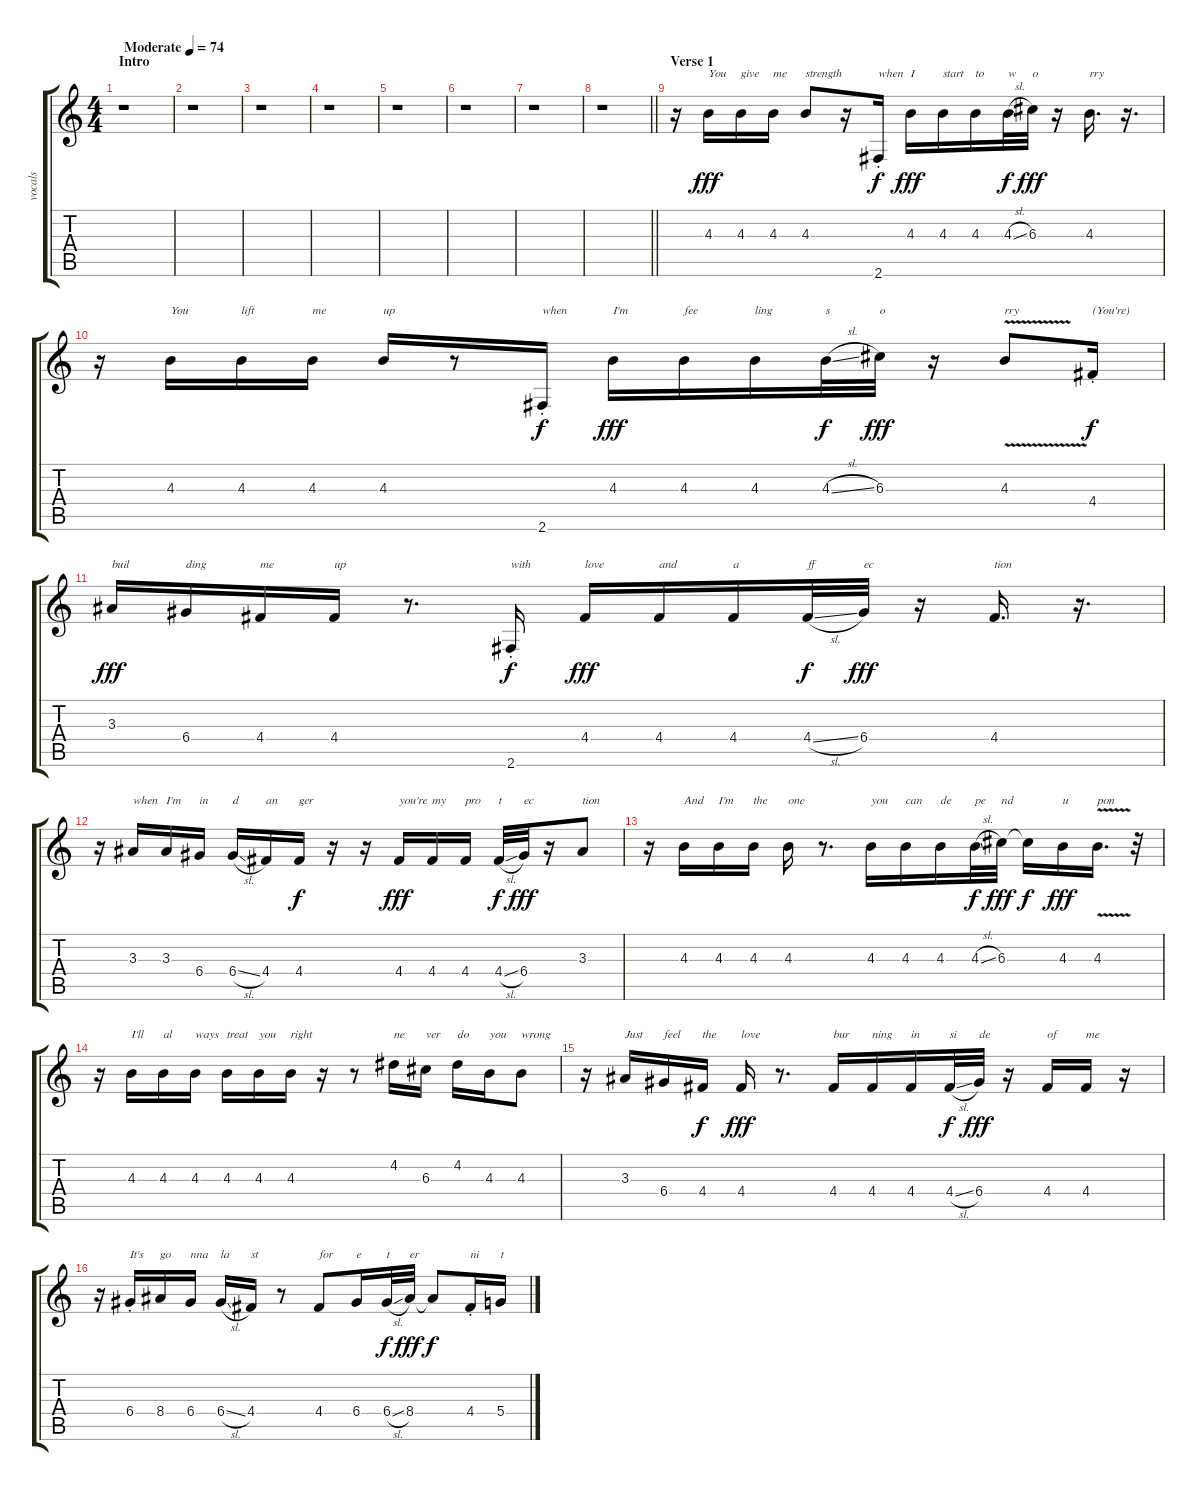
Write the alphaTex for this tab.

\track ("vocals" "vocals") {instrument electricguitarjazz}
\staff {score tabs}
\tuning (E4 B3 G3 D3 A2 E2) {hide}
\ts (4 4)
\section ("" "Intro")
\tempo (74 "Moderate")
\clef g2
\ks c
r.1{dy fff instrument electricguitarjazz} |
r.1 |
r.1 |
r.1 |
r.1 |
r.1 |
r.1 |
\barLineRight lightlight
r.1 |
\section ("" "Verse 1")
r.16 4.3.16{txt "You"} 4.3.16{txt "give"} 4.3.16{txt "me"} 4.3.8{txt "strength"} r.16 2.6{st}.16{txt "when" dy f} 4.3.16{txt "I" dy fff} 4.3.16{txt "start"} 4.3.16{txt "to"} 4.3{sl}.32{txt "w" dy f} 6.3.32{txt "o" dy fff} r.16 4.3.16{d txt "rry"} r.16{d} |
r.16 4.3.16{txt "You"} 4.3.16{txt "lift"} 4.3.16{txt "me"} 4.3.16{txt "up"} r.8 2.6{st}.16{txt "when" dy f} 4.3.16{txt "I'm" dy fff} 4.3.16{txt "fee"} 4.3.16{txt "ling"} 4.3{sl}.32{txt "s" dy f} 6.3.32{txt "o" dy fff} r.16 4.3{v}.8{txt "rry"} 4.4{st}.16{txt "(You're)" dy f} |
3.3.16{txt "buil" dy fff} 6.4.16{txt "ding"} 4.4.16{txt "me"} 4.4.16{txt "up"} r.8{d} 2.6{st}.16{txt "with" dy f} 4.4.16{txt "love" dy fff} 4.4.16{txt "and"} 4.4.16{txt "a"} 4.4{sl}.32{txt "ff" dy f} 6.4.32{txt "ec" dy fff} r.16 4.4.16{d txt "tion"} r.16{d} |
r.16 3.3.16{txt "when"} 3.3.16{txt "I'm"} 6.4.16{txt "in"} 6.4{sl}.16{txt "d"} 4.4.16{txt "an"} 4.4.16{txt "ger" dy f} r.16 r.16 4.4.16{txt "you're" dy fff} 4.4.16{txt "my"} 4.4.16{txt "pro"} 4.4{sl}.32{txt "t" dy f} 6.4.32{txt "ec" dy fff} r.16 3.3.8{txt "tion"} |
r.16 4.3.16{txt "And"} 4.3.16{txt "I'm"} 4.3.16{txt "the"} 4.3.16{txt "one"} r.8{d} 4.3.16{txt "you"} 4.3.16{txt "can"} 4.3.16{txt "de"} 4.3{sl}.32{txt "pe" dy f} 6.3.32{txt "nd" dy fff} 6.3{t}.16{dy f} 4.3.16{txt "u" dy fff} 4.3{v}.16{d txt "pon"} r.32 |
r.16 4.3.16{txt "I'll"} 4.3.16{txt "al"} 4.3.16{txt "ways"} 4.3.16{txt "treat"} 4.3.16{txt "you"} 4.3.16{txt "right"} r.16 r.8 4.2.16{txt "ne"} 6.3.16{txt "ver"} 4.2.16{txt "do"} 4.3.16{txt "you"} 4.3.8{txt "wrong"} |
r.16 3.3.16{txt "Just"} 6.4.16{txt "feel"} 4.4.16{txt "the" dy f} 4.4.16{txt "love" dy fff} r.8{d} 4.4.16{txt "bur"} 4.4.16{txt "ning"} 4.4.16{txt "in"} 4.4{sl}.32{txt "si" dy f} 6.4.32{txt "de" dy fff} r.16 4.4.16{txt "of"} 4.4.16{txt "me"} r.16 |
r.16 6.4{st}.16{txt "It's"} 8.4.16{txt "go"} 6.4.16{txt "nna"} 6.4{sl}.16{txt "la"} 4.4.16{txt "st"} r.8 4.4.8{txt "for"} 6.4.16{txt "e"} 6.4{sl}.32{txt "t" dy f} 8.4.32{txt "er" dy fff} 8.4{t}.8{dy f} 4.4{st}.16{txt "ni"} 5.4{sl}.16{txt "t"}
